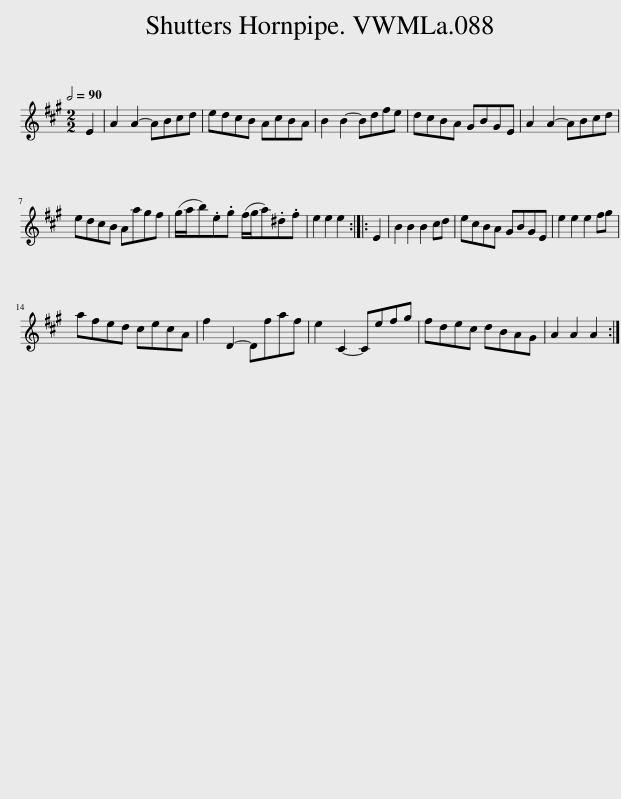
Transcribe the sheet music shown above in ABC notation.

X:1
L:1/8
Q:1/2=90
M:2/2
I:linebreak $
K:A
V:1 treble
V:1
 E2 | A2 A2- ABcd | edcB AcBA | B2 B2- Bdfe | dcBA GBGE | %5
 A2 A2- ABcd |$ edcB Aagf | (g/a/b).e.g (f/g/a).^d.f | e2 e2 e2 :: E2 | %10
 B2 B2 B2 cd | ecBA GBGE | e2 e2 e2 fg |$ afed cecA | f2 D2- Dfaf | %15
 e2 C2- Cefg | fdec dBAG | A2 A2 A2 :| %18
